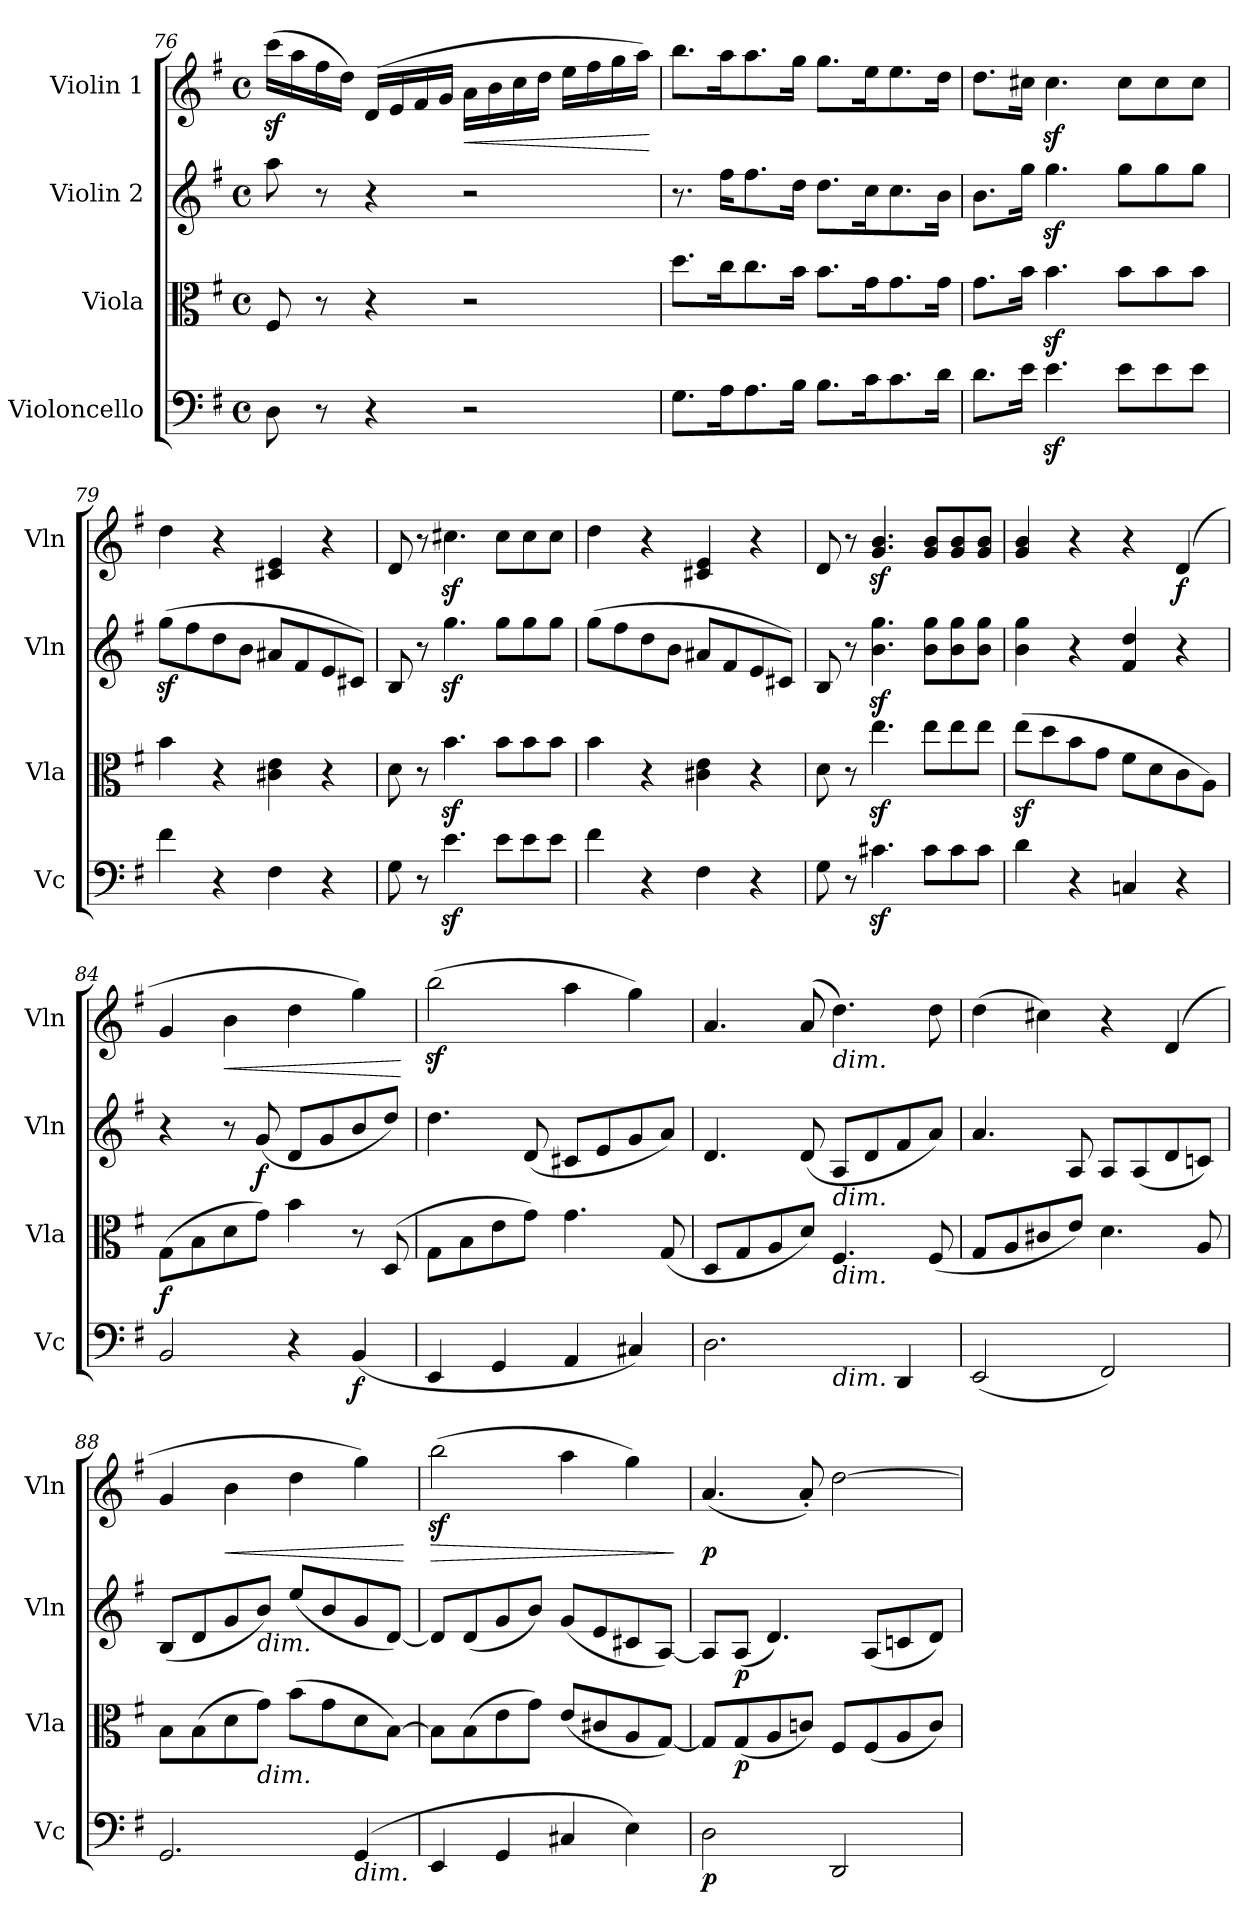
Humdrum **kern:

**kern	**dynam	**kern	**dynam	**kern	**dynam	**kern	**dynam
*part4	*part4	*part3	*part3	*part2	*part2	*part1	*part1
*staff4	*staff4	*staff3	*staff3	*staff2	*staff2	*staff1	*staff1
*I"Violoncello	*	*I"Viola	*	*I"Violin 2	*	*I"Violin 1	*
*I'Vc	*	*I'Vla	*	*I'Vln	*	*I'Vln	*
*clefF4	*	*clefC3	*	*clefG2	*	*clefG2	*
*k[f#]	*	*k[f#]	*	*k[f#]	*	*k[f#]	*
*M4/4	*	*M4/4	*	*M4/4	*	*M4/4	*
*met(c)	*	*met(c)	*	*met(c)	*	*met(c)	*
=76	=76	=76	=76	=76	=76	=76	=76
8D\	.	8F#/	.	8aa\	.	(16cccz<\LL	.
.	.	.	.	.	.	16aa\	.
8r	.	8r	.	8r	.	16ff#\	.
.	.	.	.	.	.	16dd\JJ)	.
4r	.	4r	.	4r	.	(16d/LL	.
.	.	.	.	.	.	16e/	.
.	.	.	.	.	.	16f#/	.
.	.	.	.	.	.	16g/JJ	.
!	!	!	!	!	!	!	!LO:HP:b
2r	.	2r	.	2r	.	16a\LL	<
.	.	.	.	.	.	16b\	.
.	.	.	.	.	.	16cc\	.
.	.	.	.	.	.	16dd\JJ	.
.	.	.	.	.	.	16ee\LL	.
.	.	.	.	.	.	16ff#\	.
.	.	.	.	.	.	16gg\	.
.	.	.	.	.	.	16aa\JJ)	.
.	.	.	.	.	.	.	[
!!LO:PB:g=z
=77	=77	=77	=77	=77	=77	=77	=77
!	!LO:DY:b	!	!	!	!	!	!
!	!LO:DY:n=1:b	!	!LO:DY:b	!	!	!	!
!	!	!	!LO:DY:n=1:b	!	!	!	!LO:DY:b
!	!	!	!	!	!	!	!LO:DY:n=1:b
8.G\L	ff other-dynamics	8.dd\L	ff other-dynamics	8.r	.	8.bb\L	ff other-dynamics
!	!	!	!	!	!LO:DY:b	!	!
!	!	!	!	!	!LO:DY:n=1:b	!	!
16A\K	.	16cc\K	.	16ff#\KL	ff other-dynamics	16aa\K	.
8.A\	.	8.cc\	.	8.ff#\	.	8.aa\	.
16B\Jk	.	16b\Jk	.	16dd\Jk	.	16gg\Jk	.
8.B\L	.	8.b\L	.	8.dd\L	.	8.gg\L	.
16c\K	.	16g\K	.	16cc\K	.	16ee\K	.
8.c\	.	8.g\	.	8.cc\	.	8.ee\	.
16d\Jk	.	16g\Jk	.	16b\Jk	.	16dd\Jk	.
=78	=78	=78	=78	=78	=78	=78	=78
8.d\L	.	8.g\L	.	8.b\L	.	8.dd\L	.
16e\Jk	.	16b\Jk	.	16gg\Jk	.	16cc#X\Jk	.
4.ez<\	.	4.bz<\	.	4.ggz<\	.	4.cc#z<\	.
8e\L	.	8b\L	.	8gg\L	.	8cc#\L	.
8e\	.	8b\	.	8gg\	.	8cc#\	.
8e\J	.	8b\J	.	8gg\J	.	8cc#\J	.
!!LO:LB:g=z
=79	=79	=79	=79	=79	=79	=79	=79
4f#\	.	4b\	.	(8ggz<\L	.	4dd\	.
.	.	.	.	8ff#\	.	.	.
4r	.	4r	.	8dd\	.	4r	.
.	.	.	.	8b\J	.	.	.
4F#\	.	4c#X\ 4e\	.	8a#X/L	.	4c#X/ 4e/	.
.	.	.	.	8f#/	.	.	.
4r	.	4r	.	8e/	.	4r	.
.	.	.	.	8c#X/J)	.	.	.
=80	=80	=80	=80	=80	=80	=80	=80
8G\	.	8d\	.	8B/	.	8d/	.
8r	.	8r	.	8r	.	8r	.
4.ez<\	.	4.bz<\	.	4.ggz<\	.	4.cc#Xz<\	.
8e\L	.	8b\L	.	8gg\L	.	8cc#\L	.
8e\	.	8b\	.	8gg\	.	8cc#\	.
8e\J	.	8b\J	.	8gg\J	.	8cc#\J	.
=81	=81	=81	=81	=81	=81	=81	=81
4f#\	.	4b\	.	(8gg\L	.	4dd\	.
.	.	.	.	8ff#\	.	.	.
4r	.	4r	.	8dd\	.	4r	.
.	.	.	.	8b\J	.	.	.
4F#\	.	4c#X\ 4e\	.	8a#X/L	.	4c#X/ 4e/	.
.	.	.	.	8f#/	.	.	.
4r	.	4r	.	8e/	.	4r	.
.	.	.	.	8c#X/J)	.	.	.
=82	=82	=82	=82	=82	=82	=82	=82
8G\	.	8d\	.	8B/	.	8d/	.
8r	.	8r	.	8r	.	8r	.
4.c#Xz<\	.	4.eez<\	.	4.b\z< 4.gg\z<	.	4.g/z< 4.b/z<	.
8c#\L	.	8ee\L	.	8b\ 8gg\L	.	8g/ 8b/L	.
8c#\	.	8ee\	.	8b\ 8gg\	.	8g/ 8b/	.
8c#\J	.	8ee\J	.	8b\ 8gg\J	.	8g/ 8b/J	.
=83	=83	=83	=83	=83	=83	=83	=83
4d\	.	(8eez<\L	.	4b\ 4gg\	.	4g/ 4b/	.
.	.	8dd\	.	.	.	.	.
4r	.	8b\	.	4r	.	4r	.
.	.	8g\J	.	.	.	.	.
4Cn/	.	8f#\L	.	4f#/ 4dd/	.	4r	.
.	.	8d\	.	.	.	.	.
!	!	!	!	!	!	!	!LO:DY:b
4r	.	8c\	.	4r	.	(4d/	f
.	.	8A\J)	.	.	.	.	.
=84	=84	=84	=84	=84	=84	=84	=84
!	!	!	!LO:DY:b	!	!	!	!
2BB/	.	(8G\L	f	4r	.	4g/	.
.	.	8B\	.	.	.	.	.
!	!	!	!	!	!	!	!LO:HP:b
.	.	8d\	.	8r	.	4b\	<
!	!	!	!	!	!LO:DY:b	!	!
.	.	8g\J)	.	(8g/	f	.	.
4r	.	4b\	.	8d/L	.	4dd\	.
.	.	.	.	8g/	.	.	.
!	!LO:DY:b	!	!	!	!	!	!
(4BB/	f	8r	.	8b/	.	4gg\)	.
.	.	(8D/	.	8dd/J)	.	.	.
.	.	.	.	.	.	.	[
!!LO:LB:g=z
=85	=85	=85	=85	=85	=85	=85	=85
4EE/	.	8G\L	.	4.dd\	.	(2bbz<\	.
.	.	8B\	.	.	.	.	.
4GG/	.	8e\	.	.	.	.	.
.	.	8g\J)	.	(8d/	.	.	.
4AA/	.	4.g\	.	8c#X/L	.	4aa\	.
.	.	.	.	8e/	.	.	.
4C#X/)	.	.	.	8g/	.	4gg\)	.
.	.	(8G/	.	8a/J)	.	.	.
=86	=86	=86	=86	=86	=86	=86	=86
*^	*	*	*	*	*	*	*
2.D\	2ryy	.	8D/L	.	4.d/	.	4.a/	.
.	.	.	8G/	.	.	.	.	.
.	.	.	8A/	.	.	.	.	.
.	.	.	8d/J)	.	(8d/	.	(8a/	.
!	!	!	!	!	!	!	!LO:TX:b:i:t=dim.	!
!	!	!	!	!	!LO:TX:b:i:t=dim.	!	!	!
!	!	!	!LO:TX:b:i:t=dim.	!	!	!	!	!
!	!LO:TX:b:i:t=dim.	!	!	!	!	!	!	!
.	2ryy	.	4.F#/	.	8A/L	.	4.dd\)	.
.	.	.	.	.	8d/	.	.	.
4DD/	.	.	.	.	8f#/	.	.	.
.	.	.	(8F#/	.	8a/J)	.	8dd\	.
*v	*v	*	*	*	*	*	*	*
!!LO:PB:g=z
=87	=87	=87	=87	=87	=87	=87	=87
(2EE/	.	8G/L	.	4.a/	.	(4dd\	.
.	.	8A/	.	.	.	.	.
.	.	8c#X/	.	.	.	4cc#X\)	.
.	.	8e/J)	.	8A/	.	.	.
2FF#/)	.	4.d\	.	8A/L	.	4r	.
.	.	.	.	(8A/	.	.	.
.	.	.	.	8d/	.	(>4d/	.
.	.	8A/	.	8cn/J)	.	.	.
=88	=88	=88	=88	=88	=88	=88	=88
2.GG/	.	8B\L	.	(8B/L	.	4g/	.
.	.	(8B\	.	8d/	.	.	.
!	!	!	!	!	!	!	!LO:HP:b
.	.	8d\	.	8g/	.	4b\	<
!	!	!	!	!LO:TX:b:i:t=dim.	!	!	!
!	!	!LO:TX:b:i:t=dim.	!	!	!	!	!
.	.	8g\J)	.	8b/J)	.	.	.
.	.	(8b\L	.	(8ee/L	.	4dd\	.
.	.	8g\	.	8b/	.	.	.
!LO:TX:b:i:t=dim.	!	!	!	!	!	!	!
(>4GG/	.	8d\	.	8g/	.	4gg\)	.
.	.	[8B\J)	.	[8d/J)	.	.	.
.	.	.	.	.	.	.	[
=89	=89	=89	=89	=89	=89	=89	=89
!	!	!	!	!	!	!	!LO:HP:b
4EE/	.	8B\L]	.	8d/L]	.	(2bbz<\	>
.	.	(8B\	.	(8d/	.	.	.
4GG/	.	8e\	.	8g/	.	.	.
.	.	8g\J)	.	8b/J)	.	.	.
4C#X/	.	(8e/L	.	(8g/L	.	4aa\	.
.	.	8c#X/	.	8e/	.	.	.
4E\)	.	8A/	.	8c#X/	.	4gg\)	.
.	.	[8G/J)	.	[8A/J)	.	.	.
.	.	.	.	.	.	.	]
=90	=90	=90	=90	=90	=90	=90	=90
!	!LO:DY:b	!	!	!	!	!	!LO:DY:b
2D\	p	8G/L]	.	8A/L]	.	(4.a/	p
!	!	!	!LO:DY:b	!	!LO:DY:b	!	!
.	.	(8G/	p	(8A/J	p	.	.
.	.	8A/	.	4.d/)	.	.	.
.	.	8cn/J)	.	.	.	8a'/)	.
2DD/	.	8F#/L	.	.	.	[2dd\	.
.	.	(8F#/	.	(8A/L	.	.	.
.	.	8A/	.	8cn/	.	.	.
.	.	8c/J)	.	8d/J)	.	.	.
=	=	=	=	=	=	=	=
*-	*-	*-	*-	*-	*-	*-	*-
